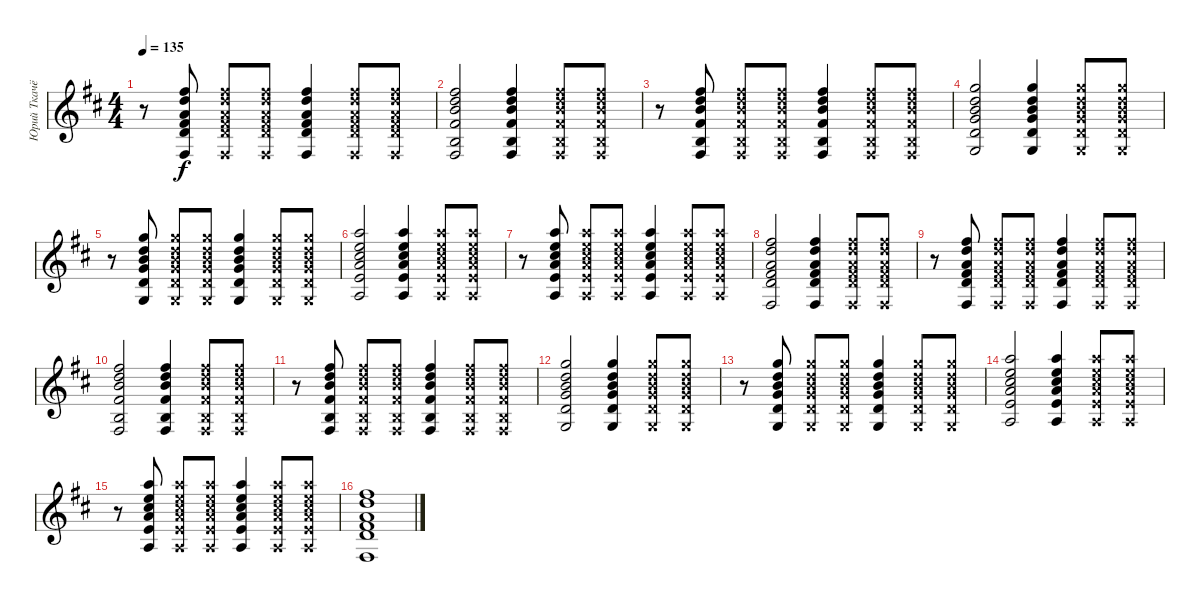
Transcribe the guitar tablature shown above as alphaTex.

\track ("Юрий Ткачёв" "Юрий Ткачё") {instrument acousticguitarsteel}
\staff {score}
\tuning (E4 B3 G3 D3 A2 E2) {hide}
\ts (4 4)
\tempo 135
\clef g2
\ks d
r.8{dy f} (2.1 3.2 2.3 0.4 9.5 2.6).8 (2.1{x} 3.2{x} 2.3{x} 0.4{x} 9.5{x} 2.6{x}).8 (2.1{x} 3.2{x} 2.3{x} 0.4{x} 9.5{x} 2.6{x}).8 (2.1 3.2 2.3 0.4 9.5 2.6).4 (2.1{x} 3.2{x} 2.3{x} 0.4{x} 9.5{x} 2.6{x}).8 (2.1{x} 3.2{x} 2.3{x} 0.4{x} 9.5{x} 2.6{x}).8 |
(2.1 0.2 7.3 4.4 2.5 2.6).2 (2.1 0.2 7.3 4.4 2.5 2.6).4 (2.1{x} 0.2{x} 7.3{x} 4.4{x} 2.5{x} 2.6{x}).8 (2.1{x} 0.2{x} 7.3{x} 4.4{x} 2.5{x} 2.6{x}).8 |
r.8 (2.1 0.2 7.3 4.4 2.5 2.6).8 (2.1{x} 0.2{x} 7.3{x} 4.4{x} 2.5{x} 2.6{x}).8 (2.1{x} 0.2{x} 7.3{x} 4.4{x} 2.5{x} 2.6{x}).8 (2.1 0.2 7.3 4.4 2.5 2.6).4 (2.1{x} 0.2{x} 7.3{x} 4.4{x} 2.5{x} 2.6{x}).8 (2.1{x} 0.2{x} 7.3{x} 4.4{x} 2.5{x} 2.6{x}).8 |
(3.1 0.2 0.3 0.4 17.5 3.6).2{bd 60} (3.1 0.2 0.3 0.4 17.5 3.6).4{bd 60} (3.1{x} 0.2{x} 0.3{x} 0.4{x} 17.5{x} 3.6{x}).8{bd 60} (3.1{x} 0.2{x} 0.3{x} 0.4{x} 17.5{x} 3.6{x}).8{bu 60} |
r.8 (3.1 0.2 0.3 0.4 17.5 3.6).8{bu 60} (3.1{x} 0.2{x} 0.3{x} 0.4{x} 17.5{x} 3.6{x}).8{bd 60} (3.1{x} 0.2{x} 0.3{x} 0.4{x} 17.5{x} 3.6{x}).8{bu 60} (3.1 0.2 0.3 0.4 17.5 3.6).4{bd 60} (3.1{x} 0.2{x} 0.3{x} 0.4{x} 17.5{x} 3.6{x}).8{bd 60} (3.1{x} 0.2{x} 0.3{x} 0.4{x} 17.5{x} 3.6{x}).8{bu 60} |
(0.1 2.2 2.3 2.4 0.5 29.6).2 (0.1 2.2 2.3 2.4 0.5 29.6).4 (0.1{x} 2.2{x} 2.3{x} 2.4{x} 0.5{x} 29.6{x}).8 (0.1{x} 2.2{x} 2.3{x} 2.4{x} 0.5{x} 29.6{x}).8 |
r.8 (0.1 2.2 2.3 2.4 0.5 29.6).8 (0.1{x} 2.2{x} 2.3{x} 2.4{x} 0.5{x} 29.6{x}).8 (0.1{x} 2.2{x} 2.3{x} 2.4{x} 0.5{x} 29.6{x}).8 (0.1 2.2 2.3 2.4 0.5 29.6).4 (0.1{x} 2.2{x} 2.3{x} 2.4{x} 0.5{x} 29.6{x}).8 (0.1{x} 2.2{x} 2.3{x} 2.4{x} 0.5{x} 29.6{x}).8 |
(2.1 3.2 2.3 0.4 9.5 2.6).2 (2.1 3.2 2.3 0.4 9.5 2.6).4 (2.1{x} 3.2{x} 2.3{x} 0.4{x} 9.5{x} 2.6{x}).8 (2.1{x} 3.2{x} 2.3{x} 0.4{x} 9.5{x} 2.6{x}).8 |
r.8 (2.1 3.2 2.3 0.4 9.5 2.6).8 (2.1{x} 3.2{x} 2.3{x} 0.4{x} 9.5{x} 2.6{x}).8 (2.1{x} 3.2{x} 2.3{x} 0.4{x} 9.5{x} 2.6{x}).8 (2.1 3.2 2.3 0.4 9.5 2.6).4 (2.1{x} 3.2{x} 2.3{x} 0.4{x} 9.5{x} 2.6{x}).8 (2.1{x} 3.2{x} 2.3{x} 0.4{x} 9.5{x} 2.6{x}).8 |
(2.1 0.2 7.3 4.4 2.5 2.6).2 (2.1 0.2 7.3 4.4 2.5 2.6).4 (2.1{x} 0.2{x} 7.3{x} 4.4{x} 2.5{x} 2.6{x}).8 (2.1{x} 0.2{x} 7.3{x} 4.4{x} 2.5{x} 2.6{x}).8 |
r.8 (2.1 0.2 7.3 4.4 2.5 2.6).8 (2.1{x} 0.2{x} 7.3{x} 4.4{x} 2.5{x} 2.6{x}).8 (2.1{x} 0.2{x} 7.3{x} 4.4{x} 2.5{x} 2.6{x}).8 (2.1 0.2 7.3 4.4 2.5 2.6).4 (2.1{x} 0.2{x} 7.3{x} 4.4{x} 2.5{x} 2.6{x}).8 (2.1{x} 0.2{x} 7.3{x} 4.4{x} 2.5{x} 2.6{x}).8 |
(3.1 0.2 0.3 0.4 17.5 3.6).2{bd 60} (3.1 0.2 0.3 0.4 17.5 3.6).4{bd 60} (3.1{x} 0.2{x} 0.3{x} 0.4{x} 17.5{x} 3.6{x}).8{bd 60} (3.1{x} 0.2{x} 0.3{x} 0.4{x} 17.5{x} 3.6{x}).8{bu 60} |
r.8 (3.1 0.2 0.3 0.4 17.5 3.6).8{bu 60} (3.1{x} 0.2{x} 0.3{x} 0.4{x} 17.5{x} 3.6{x}).8{bd 60} (3.1{x} 0.2{x} 0.3{x} 0.4{x} 17.5{x} 3.6{x}).8{bu 60} (3.1 0.2 0.3 0.4 17.5 3.6).4{bd 60} (3.1{x} 0.2{x} 0.3{x} 0.4{x} 17.5{x} 3.6{x}).8{bd 60} (3.1{x} 0.2{x} 0.3{x} 0.4{x} 17.5{x} 3.6{x}).8{bu 60} |
(0.1 2.2 2.3 2.4 0.5 29.6).2 (0.1 2.2 2.3 2.4 0.5 29.6).4 (0.1{x} 2.2{x} 2.3{x} 2.4{x} 0.5{x} 29.6{x}).8 (0.1{x} 2.2{x} 2.3{x} 2.4{x} 0.5{x} 29.6{x}).8 |
r.8 (0.1 2.2 2.3 2.4 0.5 29.6).8 (0.1{x} 2.2{x} 2.3{x} 2.4{x} 0.5{x} 29.6{x}).8 (0.1{x} 2.2{x} 2.3{x} 2.4{x} 0.5{x} 29.6{x}).8 (0.1 2.2 2.3 2.4 0.5 29.6).4 (0.1{x} 2.2{x} 2.3{x} 2.4{x} 0.5{x} 29.6{x}).8 (0.1{x} 2.2{x} 2.3{x} 2.4{x} 0.5{x} 29.6{x}).8 |
(2.1 3.2 2.3 0.4 9.5 2.6).1
